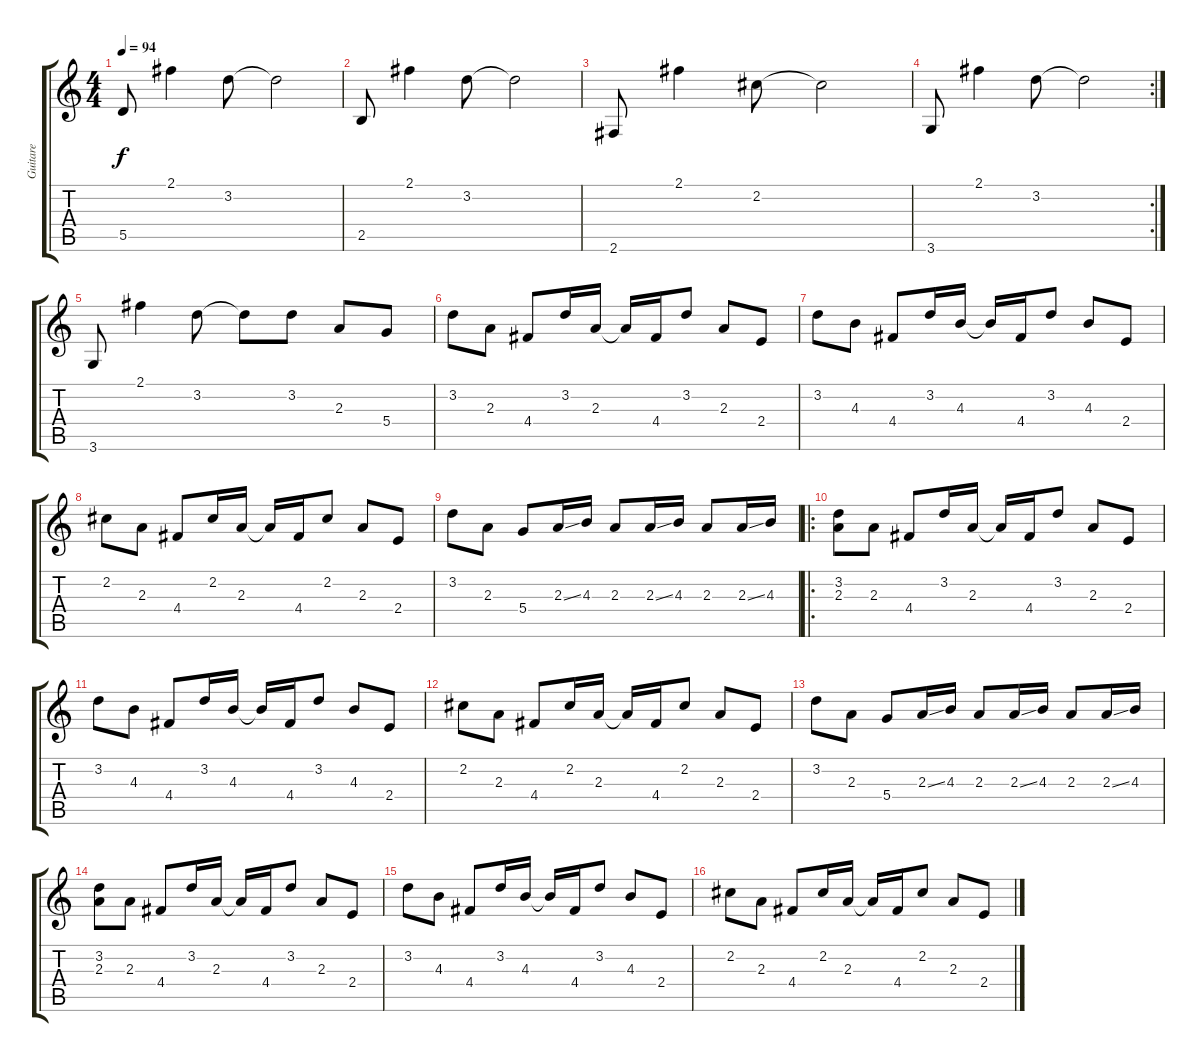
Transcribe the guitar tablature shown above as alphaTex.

\track ("Guitare" "Guitare") {instrument distortionguitar}
\staff {score tabs}
\tuning (E4 B3 G3 D3 A2 E2) {hide}
\ts (4 4)
\tempo 94
\clef g2
\ks c
5.5.8{dy f instrument distortionguitar} 2.1.4 3.2.8 3.2{t}.2 |
2.5.8 2.1.4 3.2.8 3.2{t}.2 |
2.6.8 2.1.4 2.2.8 2.2{t}.2 |
\rc 2
3.6.8 2.1.4 3.2.8 3.2{t}.2 |
3.6.8 2.1.4 3.2.8 3.2{t}.8 3.2.8 2.3.8 5.4.8 |
3.2.8 2.3.8 4.4.8 3.2.16 2.3.16 2.3{t}.16 4.4.16 3.2.8 2.3.8 2.4.8 |
3.2.8 4.3.8 4.4.8 3.2.16 4.3.16 4.3{t}.16 4.4.16 3.2.8 4.3.8 2.4.8 |
2.2.8 2.3.8 4.4.8 2.2.16 2.3.16 2.3{t}.16 4.4.16 2.2.8 2.3.8 2.4.8 |
3.2.8 2.3.8 5.4.8 2.3{ss}.16 4.3.16 2.3.8 2.3{ss}.16 4.3.16 2.3.8 2.3{ss}.16 4.3.16 |
\ro
(3.2 2.3).8 2.3.8 4.4.8 3.2.16 2.3.16 2.3{t}.16 4.4.16 3.2.8 2.3.8 2.4.8 |
3.2.8 4.3.8 4.4.8 3.2.16 4.3.16 4.3{t}.16 4.4.16 3.2.8 4.3.8 2.4.8 |
2.2.8 2.3.8 4.4.8 2.2.16 2.3.16 2.3{t}.16 4.4.16 2.2.8 2.3.8 2.4.8 |
3.2.8 2.3.8 5.4.8 2.3{ss}.16 4.3.16 2.3.8 2.3{ss}.16 4.3.16 2.3.8 2.3{ss}.16 4.3.16 |
(3.2 2.3).8 2.3.8 4.4.8 3.2.16 2.3.16 2.3{t}.16 4.4.16 3.2.8 2.3.8 2.4.8 |
3.2.8 4.3.8 4.4.8 3.2.16 4.3.16 4.3{t}.16 4.4.16 3.2.8 4.3.8 2.4.8 |
2.2.8 2.3.8 4.4.8 2.2.16 2.3.16 2.3{t}.16 4.4.16 2.2.8 2.3.8 2.4.8
